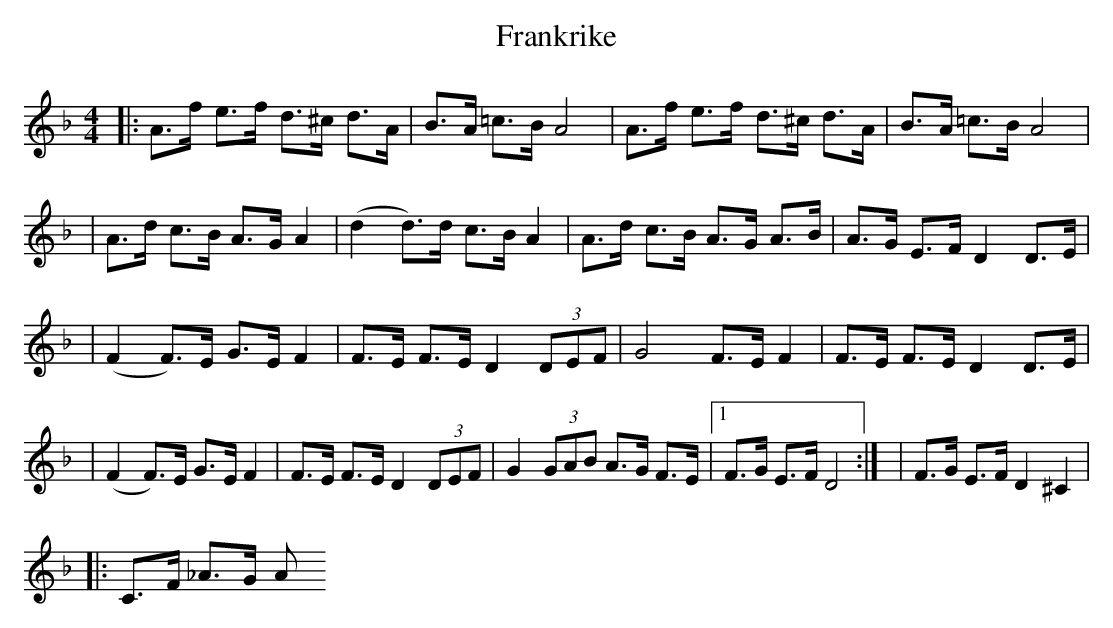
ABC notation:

X:1
T:Frankrike
M:4/4
L:1/8
K:Dm
|: A>f e>f d>^c d>A | B>A =c>B A4 |  A>f e>f d>^c d>A | B>A =c>B A4 |
| A>d c>B A>G A2 | (d2 d)>d c>B A2 |  A>d c>B A>G A>B | A>G E>F D2 D>E |
| (F2 F)>E G>E F2 | F>E F>E D2 (3DEF | G4 F>E F2 | F>E F>E D2 D>E |
| (F2 F)>E G>E F2 | F>E F>E D2 (3DEF | G2 (3GAB A>G F>E |1 F>G E>F D4 :| 2| F>G E>F D2 ^C2 |
|: C>F _A>G A
